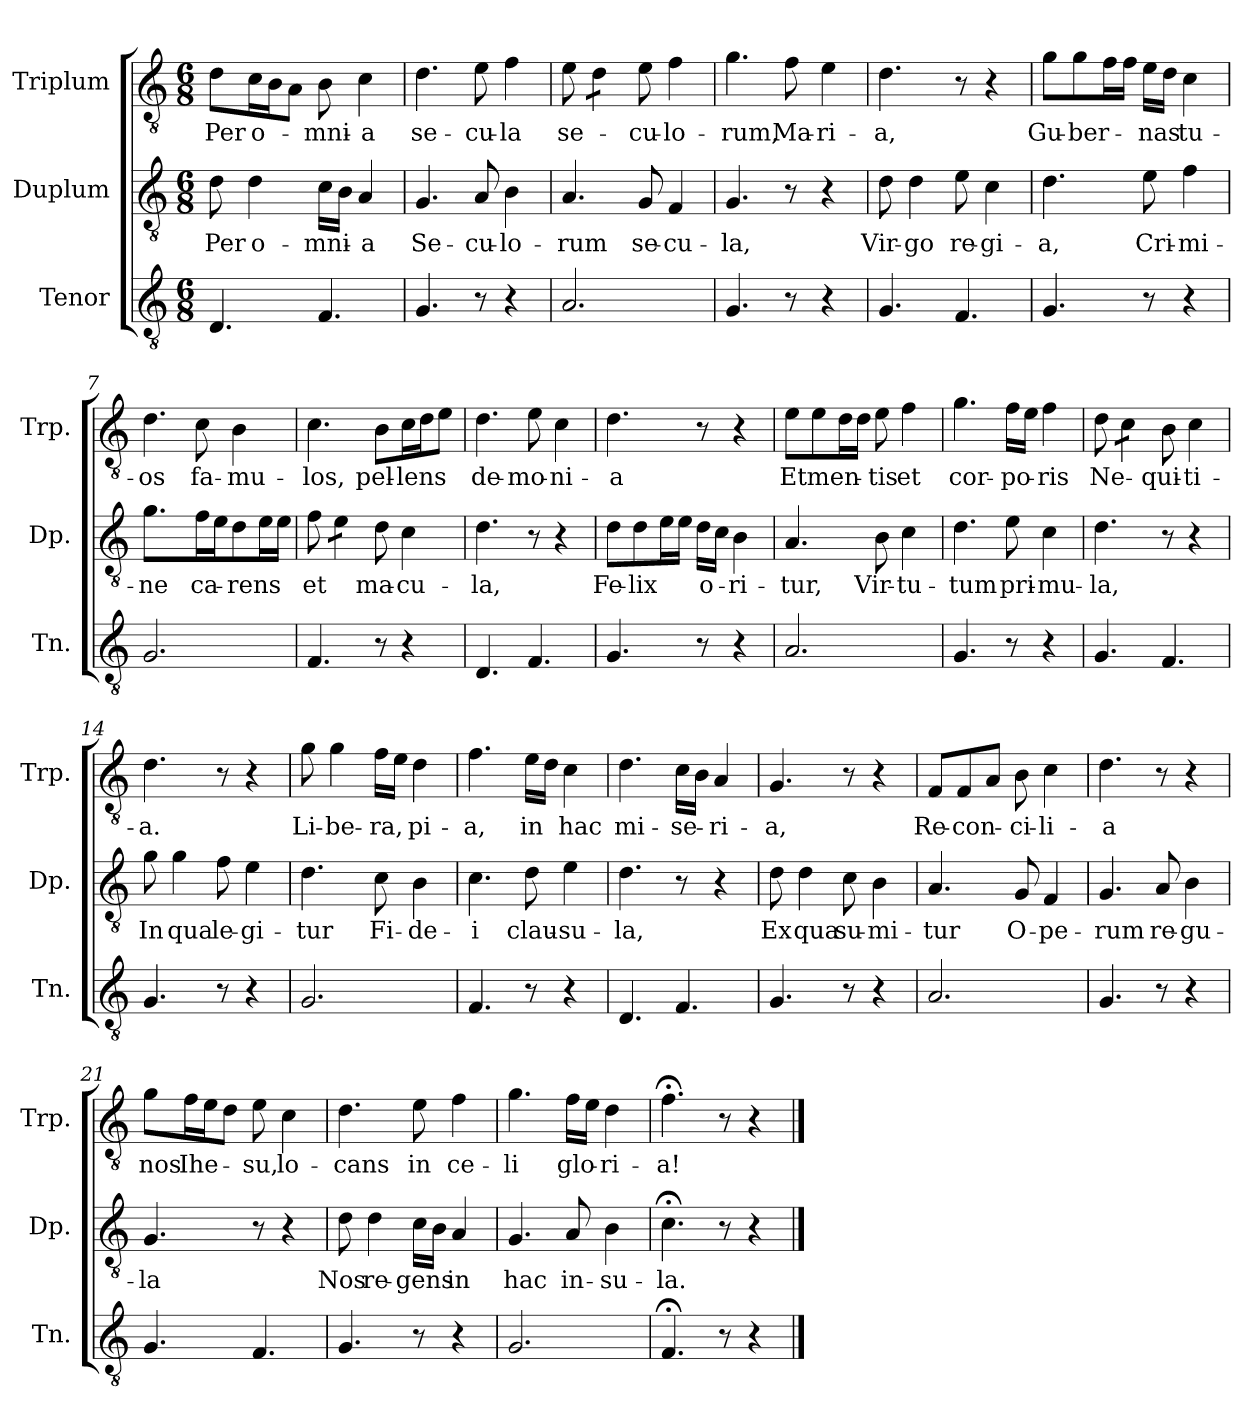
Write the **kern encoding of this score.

**kern	**kern	**text	**kern	**text
*part3	*part2	*part2	*part1	*part1
*staff3	*staff2	*staff2	*staff1	*staff1
*I"Tenor	*I"Duplum	*	*I"Triplum	*
*I'Tn.	*I'Dp.	*	*I'Trp.	*
*clefGv2	*clefGv2	*	*clefGv2	*
*k[]	*k[]	*	*k[]	*
*M6/8	*M6/8	*	*M6/8	*
=1	=1	=1	=1	=1
!	!	!LO:LY:b	!	!LO:LY:b
4.D/	8d\	Per	8d\L	Per
!	!	!LO:LY:b	!	!LO:LY:b
.	4d\	o-	16c\L	o-
.	.	.	16B\J	.
.	.	.	8A\J	.
!	!	!LO:LY:b	!	!LO:LY:b
4.F/	16c\LL	-mni-	8B\	-mni-
.	16B\JJ	.	.	.
!	!	!LO:LY:b	!	!LO:LY:b
.	4A/	-a	4c\	-a
=2	=2	=2	=2	=2
!	!	!LO:LY:b	!	!LO:LY:b
4.G/	4.G/	Se-	4.d\	se-
!	!	!LO:LY:b	!	!LO:LY:b
8r	8A/	-cu-	8e\	-cu-
!	!	!LO:LY:b	!	!LO:LY:b
4r	4B\	-lo-	4f\	-la
=3	=3	=3	=3	=3
!	!	!LO:LY:b	!	!LO:LY:b
2.A/	4.A/	-rum	8e\	se-
*	*	*	*tremolo	*
.	.	.	8d\L	.
.	.	.	8d\J	.
*	*	*	*Xtremolo	*
!	!	!LO:LY:b	!	!LO:LY:b
.	8G/	se-	8e\	-cu-
!	!	!LO:LY:b	!	!LO:LY:b
.	4F/	-cu-	4f\	-lo-
=4	=4	=4	=4	=4
!	!	!LO:LY:b	!	!LO:LY:b
4.G/	4.G/	-la,	4.g\	-rum,
!	!	!	!	!LO:LY:b
8r	8r	.	8f\	Ma-
!	!	!	!	!LO:LY:b
4r	4r	.	4e\	-ri-
=5	=5	=5	=5	=5
!	!	!LO:LY:b	!	!LO:LY:b
4.G/	8d\	Vir-	4.d\	-a,
!	!	!LO:LY:b	!	!
.	4d\	-go	.	.
!	!	!LO:LY:b	!	!
4.F/	8e\	re-	8r	.
!	!	!LO:LY:b	!	!
.	4c\	-gi-	4r	.
=6	=6	=6	=6	=6
!	!	!LO:LY:b	!	!LO:LY:b
4.G/	4.d\	-a,	8g\L	Gu-
!	!	!	!	!LO:LY:b
.	.	.	8g\	-ber-
*	*	*	*tremolo	*
.	.	.	16f\	.
.	.	.	16f\JJ	.
*	*	*	*Xtremolo	*
!	!	!LO:LY:b	!	!LO:LY:b
8r	8e\	Cri-	16e\LL	-nas
.	.	.	16d\JJ	.
!	!	!LO:LY:b	!	!LO:LY:b
4r	4f\	-mi-	4c\	tu-
!!LO:LB:g=z
=7	=7	=7	=7	=7
!	!	!LO:LY:b	!	!LO:LY:b
2.G/	4.g\	-ne	4.d\	-os
!	!	!LO:LY:b	!	!LO:LY:b
.	16f\LL	ca-	8c\	fa-
.	16e\J	.	.	.
!	!	!LO:LY:b	!	!LO:LY:b
.	8d\	-rens	4B\	-mu-
*	*tremolo	*	*	*
.	16e\	.	.	.
.	16e\JJ	.	.	.
*	*Xtremolo	*	*	*
=8	=8	=8	=8	=8
!	!	!LO:LY:b	!	!LO:LY:b
4.F/	8f\	et	4.c\	-los,
*	*tremolo	*	*	*
.	8e\L	.	.	.
.	8e\J	.	.	.
*	*Xtremolo	*	*	*
!	!	!LO:LY:b	!	!LO:LY:b
8r	8d\	ma-	8B\L	pel-
!	!	!LO:LY:b	!	!LO:LY:b
4r	4c\	-cu-	16c\L	-lens
.	.	.	16d\J	.
.	.	.	8e\J	.
=9	=9	=9	=9	=9
!	!	!LO:LY:b	!	!LO:LY:b
4.D/	4.d\	-la,	4.d\	de-
!	!	!	!	!LO:LY:b
4.F/	8r	.	8e\	-mo-
!	!	!	!	!LO:LY:b
.	4r	.	4c\	-ni-
=10	=10	=10	=10	=10
!	!	!LO:LY:b	!	!LO:LY:b
4.G/	8d\L	Fe-	4.d\	-a
!	!	!LO:LY:b	!	!
.	8d\	-lix	.	.
*	*tremolo	*	*	*
.	16e\	.	.	.
.	16e\JJ	.	.	.
*	*Xtremolo	*	*	*
!	!	!LO:LY:b	!	!
8r	16d\LL	o-	8r	.
.	16c\JJ	.	.	.
!	!	!LO:LY:b	!	!
4r	4B\	-ri-	4r	.
=11	=11	=11	=11	=11
!	!	!LO:LY:b	!	!LO:LY:b
2.A/	4.A/	-tur,	8e\L	Et
!	!	!	!	!LO:LY:b
.	.	.	8e\	men-
*	*	*	*tremolo	*
.	.	.	16d\	.
.	.	.	16d\JJ	.
*	*	*	*Xtremolo	*
!	!	!LO:LY:b	!	!LO:LY:b
.	8B\	Vir-	8e\	-tis
!	!	!LO:LY:b	!	!LO:LY:b
.	4c\	-tu-	4f\	et
=12	=12	=12	=12	=12
!	!	!LO:LY:b	!	!LO:LY:b
4.G/	4.d\	-tum	4.g\	cor-
!	!	!LO:LY:b	!	!LO:LY:b
8r	8e\	pri-	16f\LL	-po-
.	.	.	16e\JJ	.
!	!	!LO:LY:b	!	!LO:LY:b
4r	4c\	-mu-	4f\	-ris
=13	=13	=13	=13	=13
!	!	!LO:LY:b	!	!LO:LY:b
4.G/	4.d\	-la,	8d\	Ne-
*	*	*	*tremolo	*
.	.	.	8c\L	.
.	.	.	8c\J	.
*	*	*	*Xtremolo	*
!	!	!	!	!LO:LY:b
4.F/	8r	.	8B\	-qui-
!	!	!	!	!LO:LY:b
.	4r	.	4c\	-ti-
!!LO:LB:g=z
=14	=14	=14	=14	=14
!	!	!LO:LY:b	!	!LO:LY:b
4.G/	8g\	In	4.d\	-a.
!	!	!LO:LY:b	!	!
.	4g\	qua	.	.
!	!	!LO:LY:b	!	!
8r	8f\	le-	8r	.
!	!	!LO:LY:b	!	!
4r	4e\	-gi-	4r	.
=15	=15	=15	=15	=15
!	!	!LO:LY:b	!	!LO:LY:b
2.G/	4.d\	-tur	8g\	Li-
!	!	!	!	!LO:LY:b
.	.	.	4g\	-be-
!	!	!LO:LY:b	!	!LO:LY:b
.	8c\	Fi-	16f\LL	-ra,
.	.	.	16e\JJ	.
!	!	!LO:LY:b	!	!LO:LY:b
.	4B\	-de-	4d\	pi-
=16	=16	=16	=16	=16
!	!	!LO:LY:b	!	!LO:LY:b
4.F/	4.c\	-i	4.f\	-a,
!	!	!LO:LY:b	!	!LO:LY:b
8r	8d\	clau-	16e\LL	in
.	.	.	16d\JJ	.
!	!	!LO:LY:b	!	!LO:LY:b
4r	4e\	-su-	4c\	hac
=17	=17	=17	=17	=17
!	!	!LO:LY:b	!	!LO:LY:b
4.D/	4.d\	-la,	4.d\	mi-
!	!	!	!	!LO:LY:b
4.F/	8r	.	16c\LL	-se-
.	.	.	16B\JJ	.
!	!	!	!	!LO:LY:b
.	4r	.	4A/	-ri-
=18	=18	=18	=18	=18
!	!	!LO:LY:b	!	!LO:LY:b
4.G/	8d\	Ex	4.G/	-a,
!	!	!LO:LY:b	!	!
.	4d\	qua	.	.
!	!	!LO:LY:b	!	!
8r	8c\	su-	8r	.
!	!	!LO:LY:b	!	!
4r	4B\	-mi-	4r	.
=19	=19	=19	=19	=19
!	!	!LO:LY:b	!	!LO:LY:b
2.A/	4.A/	-tur	8F/L	Re-
!	!	!	!	!LO:LY:b
.	.	.	8F/	-con-
.	.	.	8A/J	.
!	!	!LO:LY:b	!	!LO:LY:b
.	8G/	O-	8B\	-ci-
!	!	!LO:LY:b	!	!LO:LY:b
.	4F/	-pe-	4c\	-li-
=20	=20	=20	=20	=20
!	!	!LO:LY:b	!	!LO:LY:b
4.G/	4.G/	-rum	4.d\	-a
!	!	!LO:LY:b	!	!
8r	8A/	re-	8r	.
!	!	!LO:LY:b	!	!
4r	4B\	-gu-	4r	.
!!LO:LB:g=z
=21	=21	=21	=21	=21
!	!	!LO:LY:b	!	!LO:LY:b
4.G/	4.G/	-la	8g\L	nos
!	!	!	!	!LO:LY:b
.	.	.	16f\L	Ihe-
.	.	.	16e\J	.
.	.	.	8d\J	.
!	!	!	!	!LO:LY:b
4.F/	8r	.	8e\	-su,
!	!	!	!	!LO:LY:b
.	4r	.	4c\	lo-
=22	=22	=22	=22	=22
!	!	!LO:LY:b	!	!LO:LY:b
4.G/	8d\	Nos	4.d\	-cans
!	!	!LO:LY:b	!	!
.	4d\	re-	.	.
!	!	!LO:LY:b	!	!LO:LY:b
8r	16c\LL	-gens	8e\	in
.	16B\JJ	.	.	.
!	!	!LO:LY:b	!	!LO:LY:b
4r	4A/	in	4f\	ce-
=23	=23	=23	=23	=23
!	!	!LO:LY:b	!	!LO:LY:b
2.G/	4.G/	hac	4.g\	-li
!	!	!LO:LY:b	!	!LO:LY:b
.	8A/	in-	16f\LL	glo-
.	.	.	16e\JJ	.
!	!	!LO:LY:b	!	!LO:LY:b
.	4B\	-su-	4d\	-ri-
=24	=24	=24	=24	=24
!	!	!LO:LY:b	!	!LO:LY:b
4.F;</	4.c;<\	-la.	4.f;<\	-a!
8r	8r	.	8r	.
4r	4r	.	4r	.
==	==	==	==	==
*-	*-	*-	*-	*-
